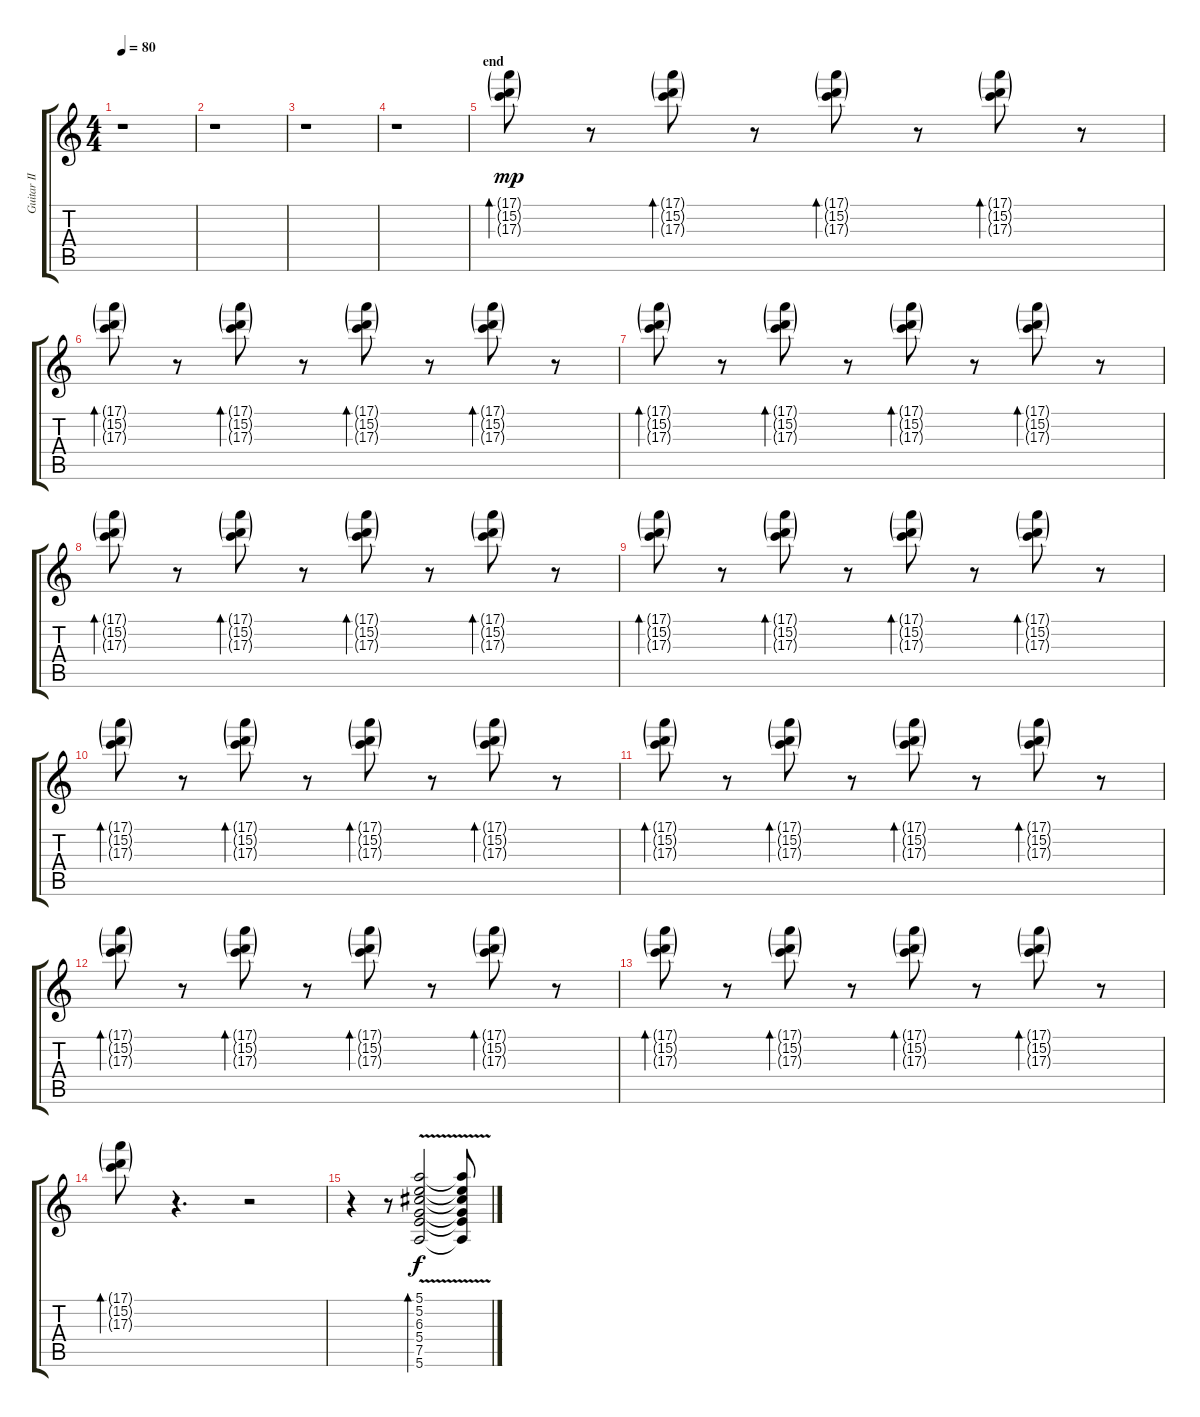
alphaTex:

\track ("Guitar II" "Guitar II") {instrument acousticguitarsteel}
\staff {score tabs}
\tuning (E4 B3 G3 D3 A2 E2) {hide}
\ts (4 4)
\tempo 80
\clef g2
\ks c
r.1{dy mp} |
r.1 |
r.1 |
r.1 |
\section ("" "end")
(17.1{g} 15.2{g} 17.3{g}).8{bd 240} r.8 (17.1{g} 15.2{g} 17.3{g}).8{bd 240} r.8 (17.1{g} 15.2{g} 17.3{g}).8{bd 240} r.8 (17.1{g} 15.2{g} 17.3{g}).8{bd 240} r.8 |
(17.1{g} 15.2{g} 17.3{g}).8{bd 240} r.8 (17.1{g} 15.2{g} 17.3{g}).8{bd 240} r.8 (17.1{g} 15.2{g} 17.3{g}).8{bd 240} r.8 (17.1{g} 15.2{g} 17.3{g}).8{bd 240} r.8 |
(17.1{g} 15.2{g} 17.3{g}).8{bd 240} r.8 (17.1{g} 15.2{g} 17.3{g}).8{bd 240} r.8 (17.1{g} 15.2{g} 17.3{g}).8{bd 240} r.8 (17.1{g} 15.2{g} 17.3{g}).8{bd 240} r.8 |
(17.1{g} 15.2{g} 17.3{g}).8{bd 240} r.8 (17.1{g} 15.2{g} 17.3{g}).8{bd 240} r.8 (17.1{g} 15.2{g} 17.3{g}).8{bd 240} r.8 (17.1{g} 15.2{g} 17.3{g}).8{bd 240} r.8 |
(17.1{g} 15.2{g} 17.3{g}).8{bd 240} r.8 (17.1{g} 15.2{g} 17.3{g}).8{bd 240} r.8 (17.1{g} 15.2{g} 17.3{g}).8{bd 240} r.8 (17.1{g} 15.2{g} 17.3{g}).8{bd 240} r.8 |
(17.1{g} 15.2{g} 17.3{g}).8{bd 240} r.8 (17.1{g} 15.2{g} 17.3{g}).8{bd 240} r.8 (17.1{g} 15.2{g} 17.3{g}).8{bd 240} r.8 (17.1{g} 15.2{g} 17.3{g}).8{bd 240} r.8 |
(17.1{g} 15.2{g} 17.3{g}).8{bd 240} r.8 (17.1{g} 15.2{g} 17.3{g}).8{bd 240} r.8 (17.1{g} 15.2{g} 17.3{g}).8{bd 240} r.8 (17.1{g} 15.2{g} 17.3{g}).8{bd 240} r.8 |
(17.1{g} 15.2{g} 17.3{g}).8{bd 240} r.8 (17.1{g} 15.2{g} 17.3{g}).8{bd 240} r.8 (17.1{g} 15.2{g} 17.3{g}).8{bd 240} r.8 (17.1{g} 15.2{g} 17.3{g}).8{bd 240} r.8 |
(17.1{g} 15.2{g} 17.3{g}).8{bd 240} r.8 (17.1{g} 15.2{g} 17.3{g}).8{bd 240} r.8 (17.1{g} 15.2{g} 17.3{g}).8{bd 240} r.8 (17.1{g} 15.2{g} 17.3{g}).8{bd 240} r.8 |
(17.1{g} 15.2{g} 17.3{g}).8{bd 240} r.4{d} r.2 |
r.4 r.8 (5.1{v} 5.2 6.3 5.4 7.5 5.6).2{bd 240 dy f} (5.1{t} 5.2{t} 6.3{t} 5.4{t} 7.5{t} 5.6{t}).8
